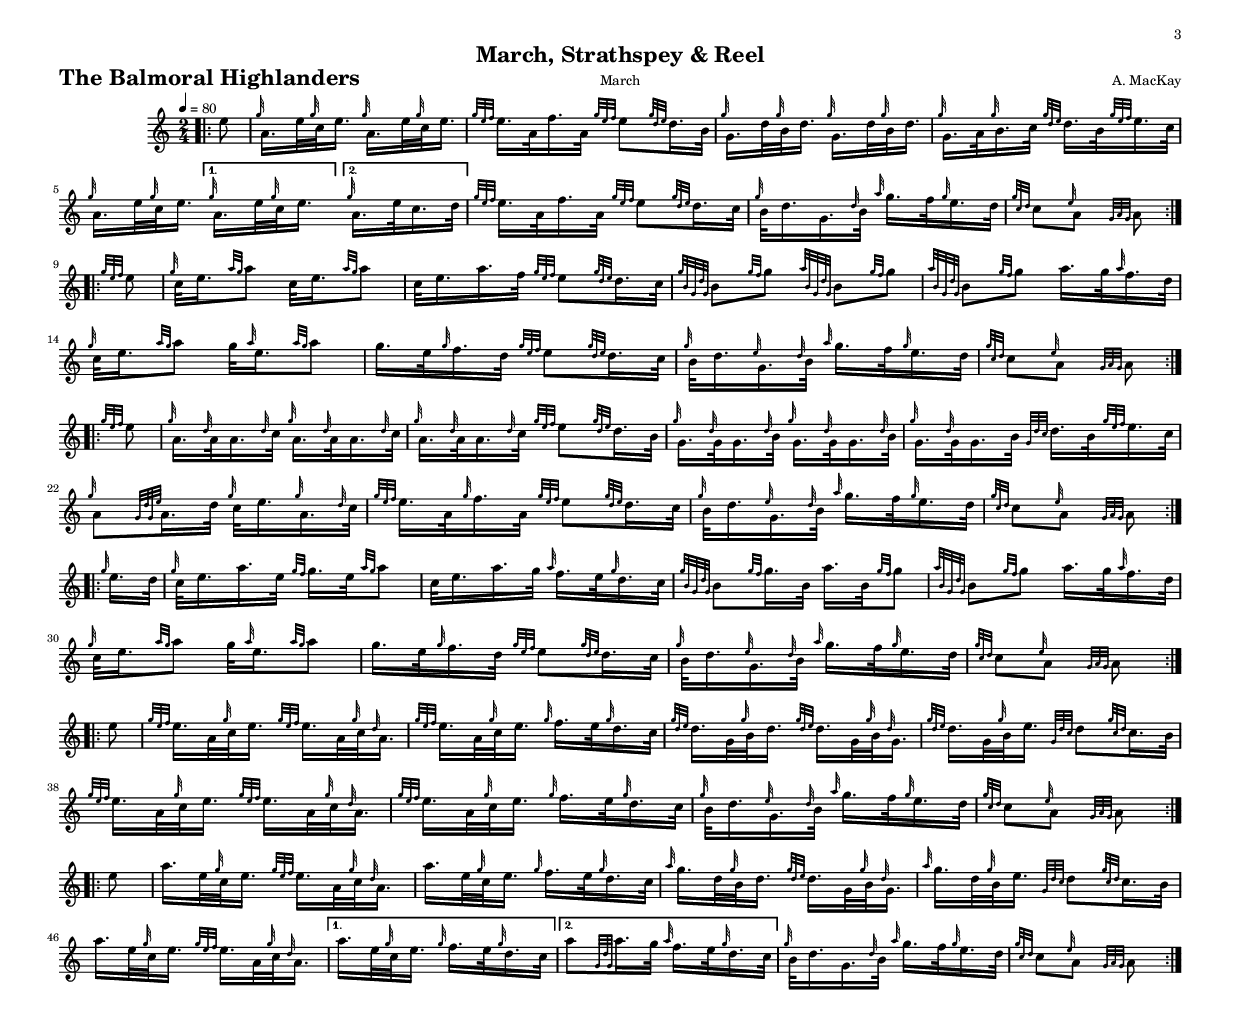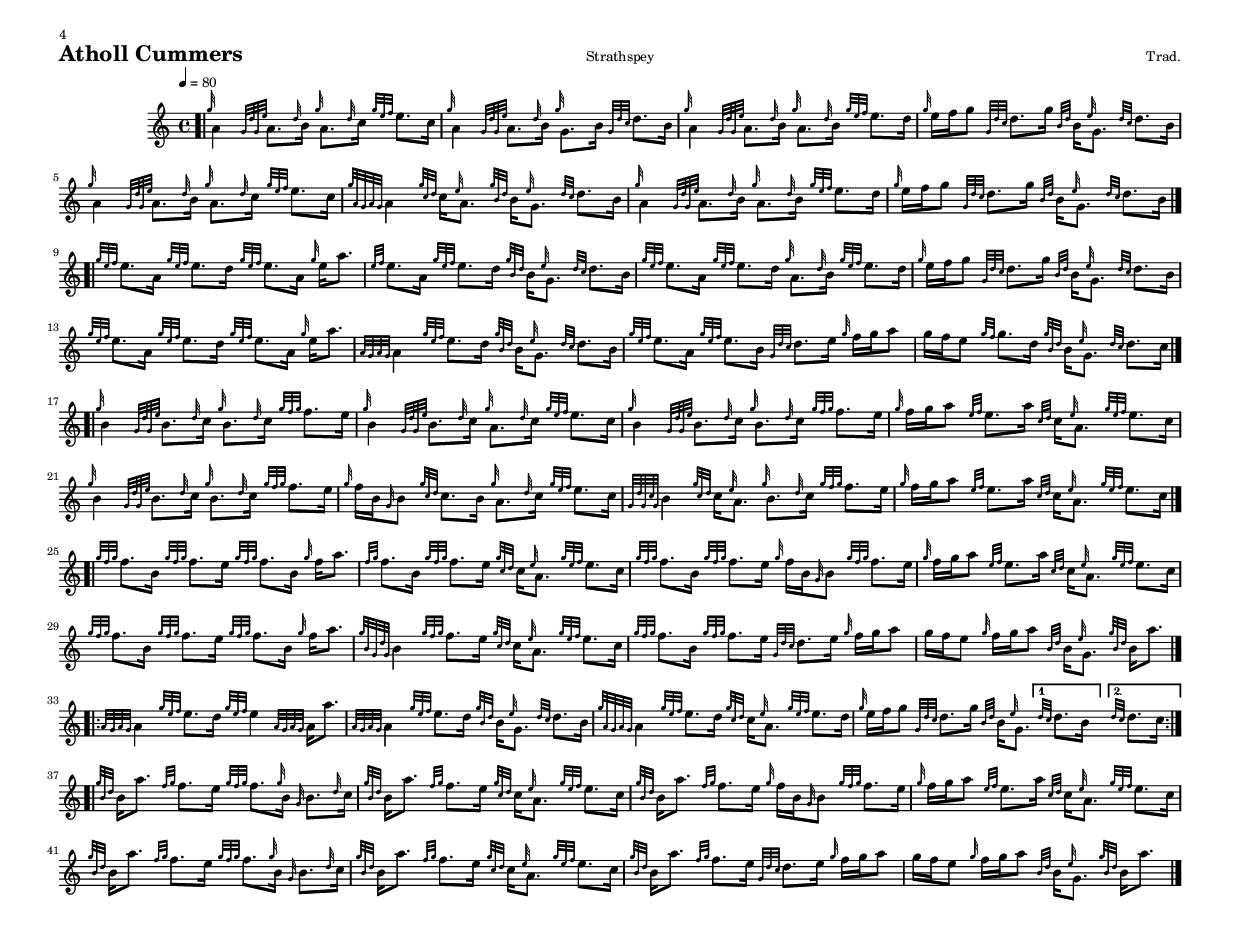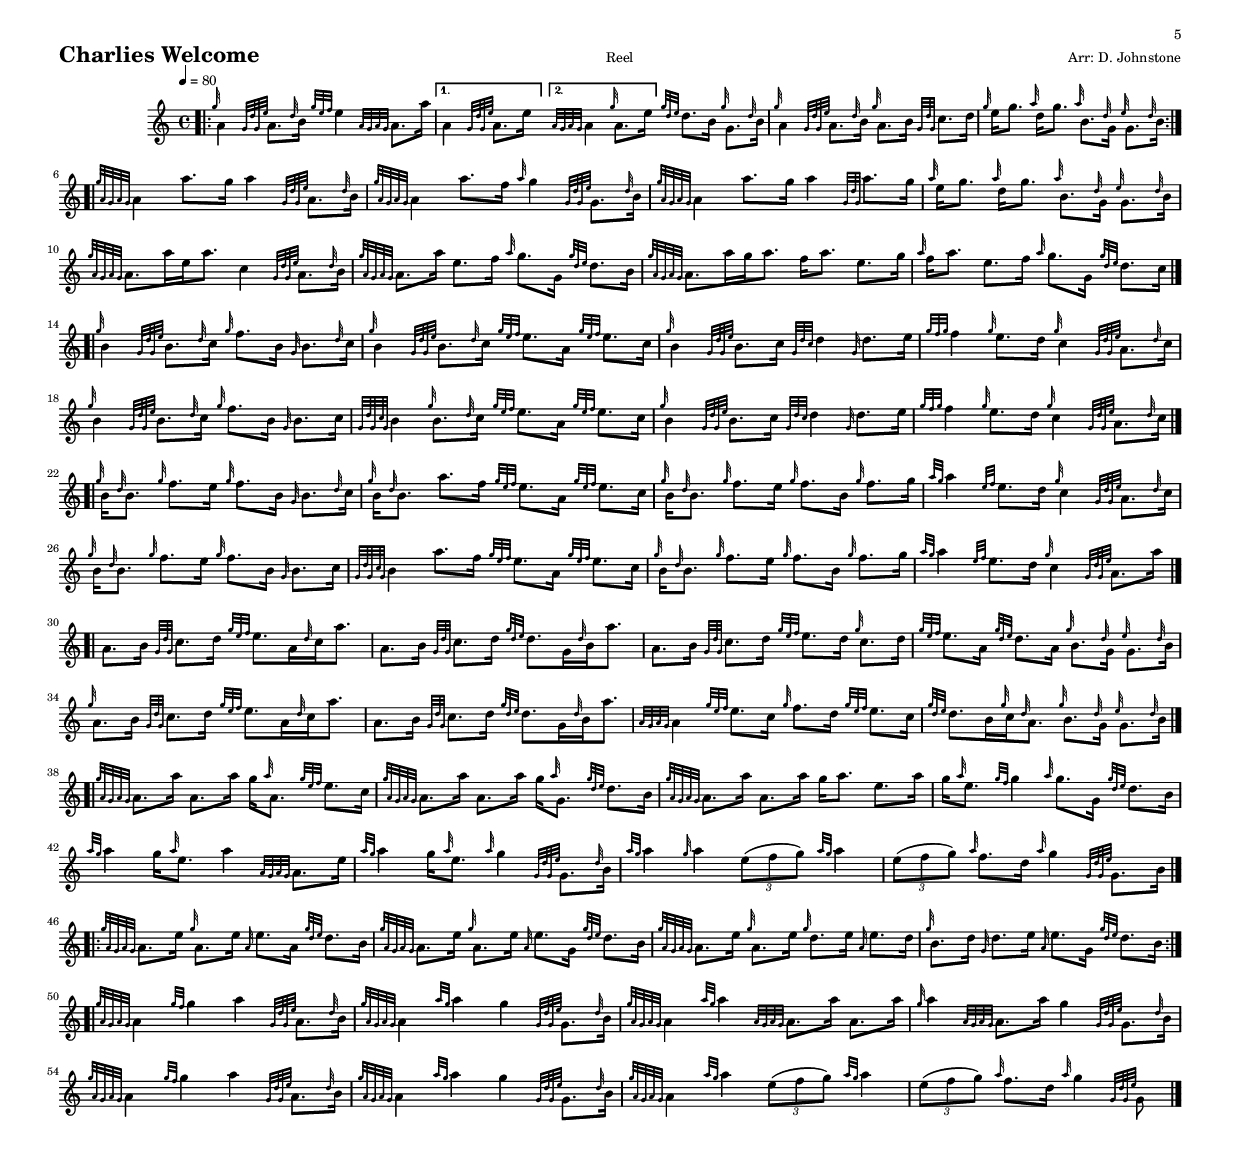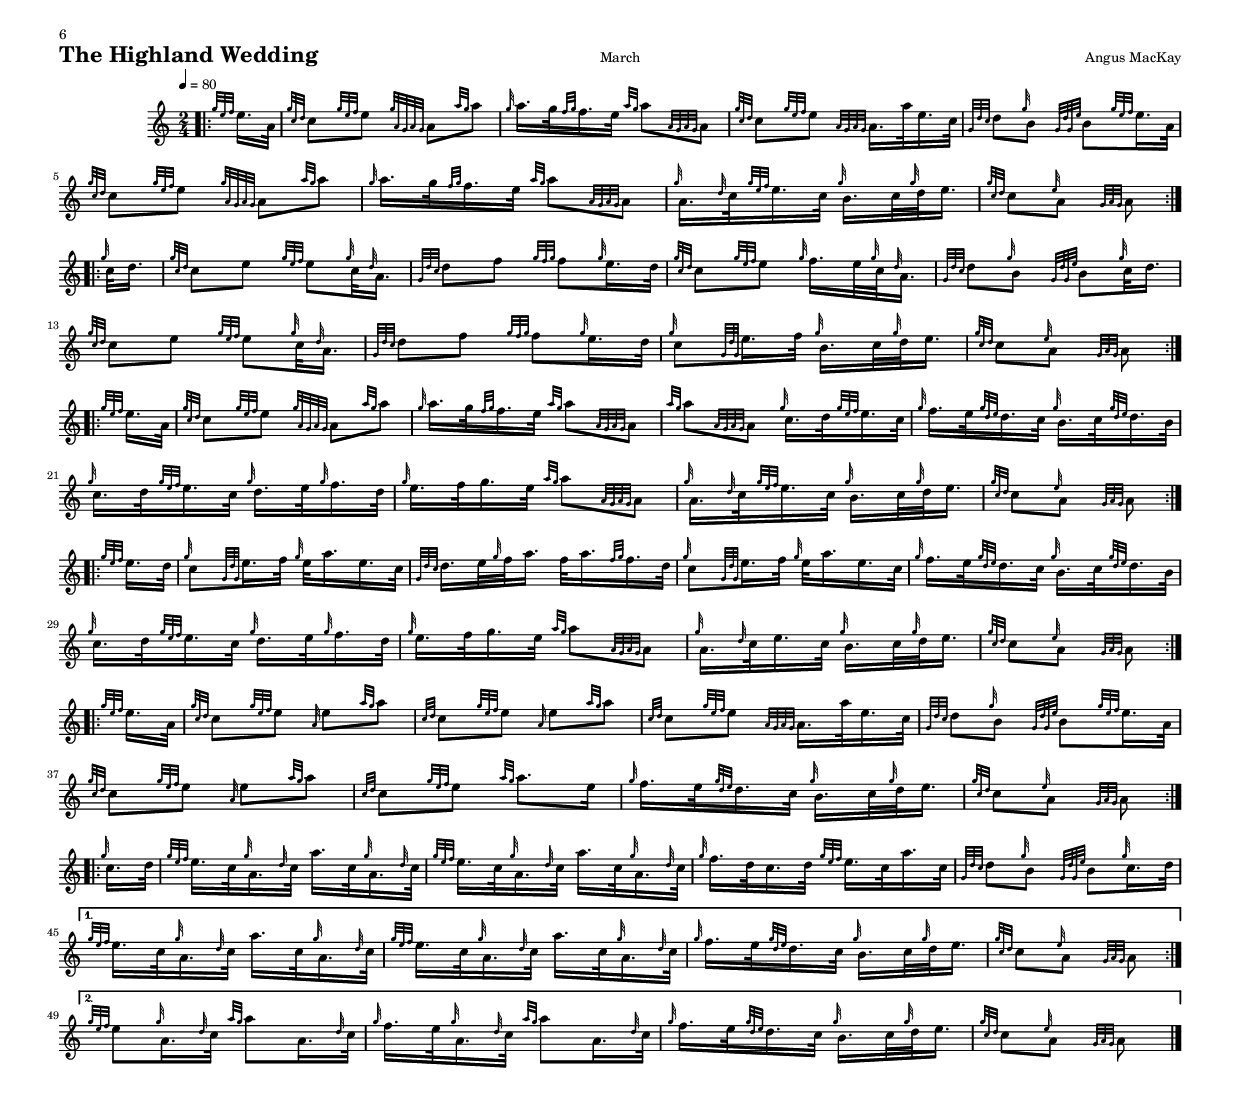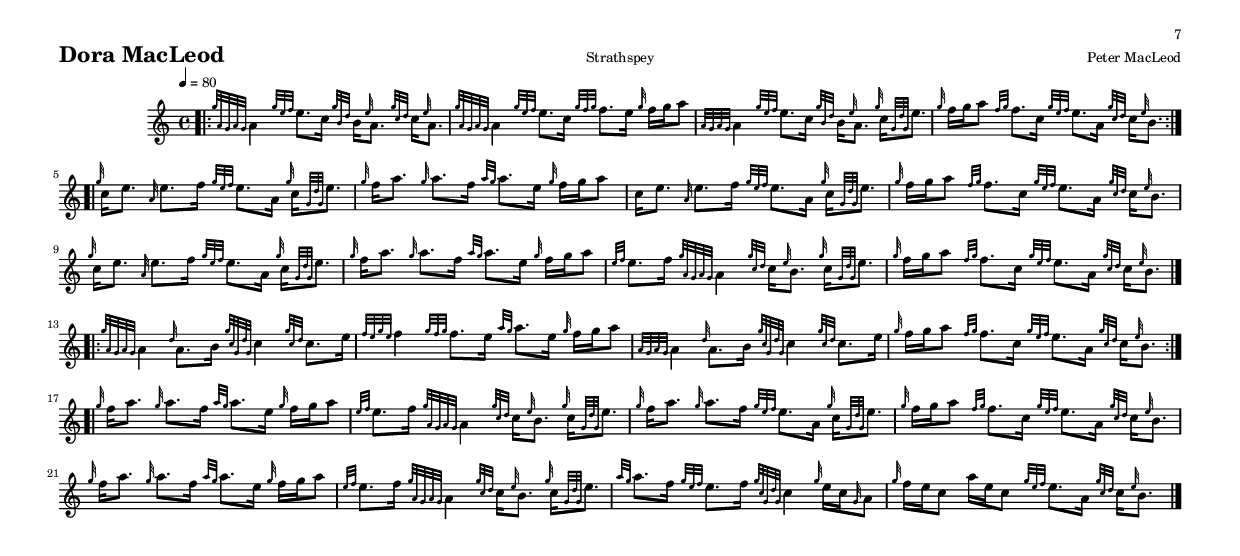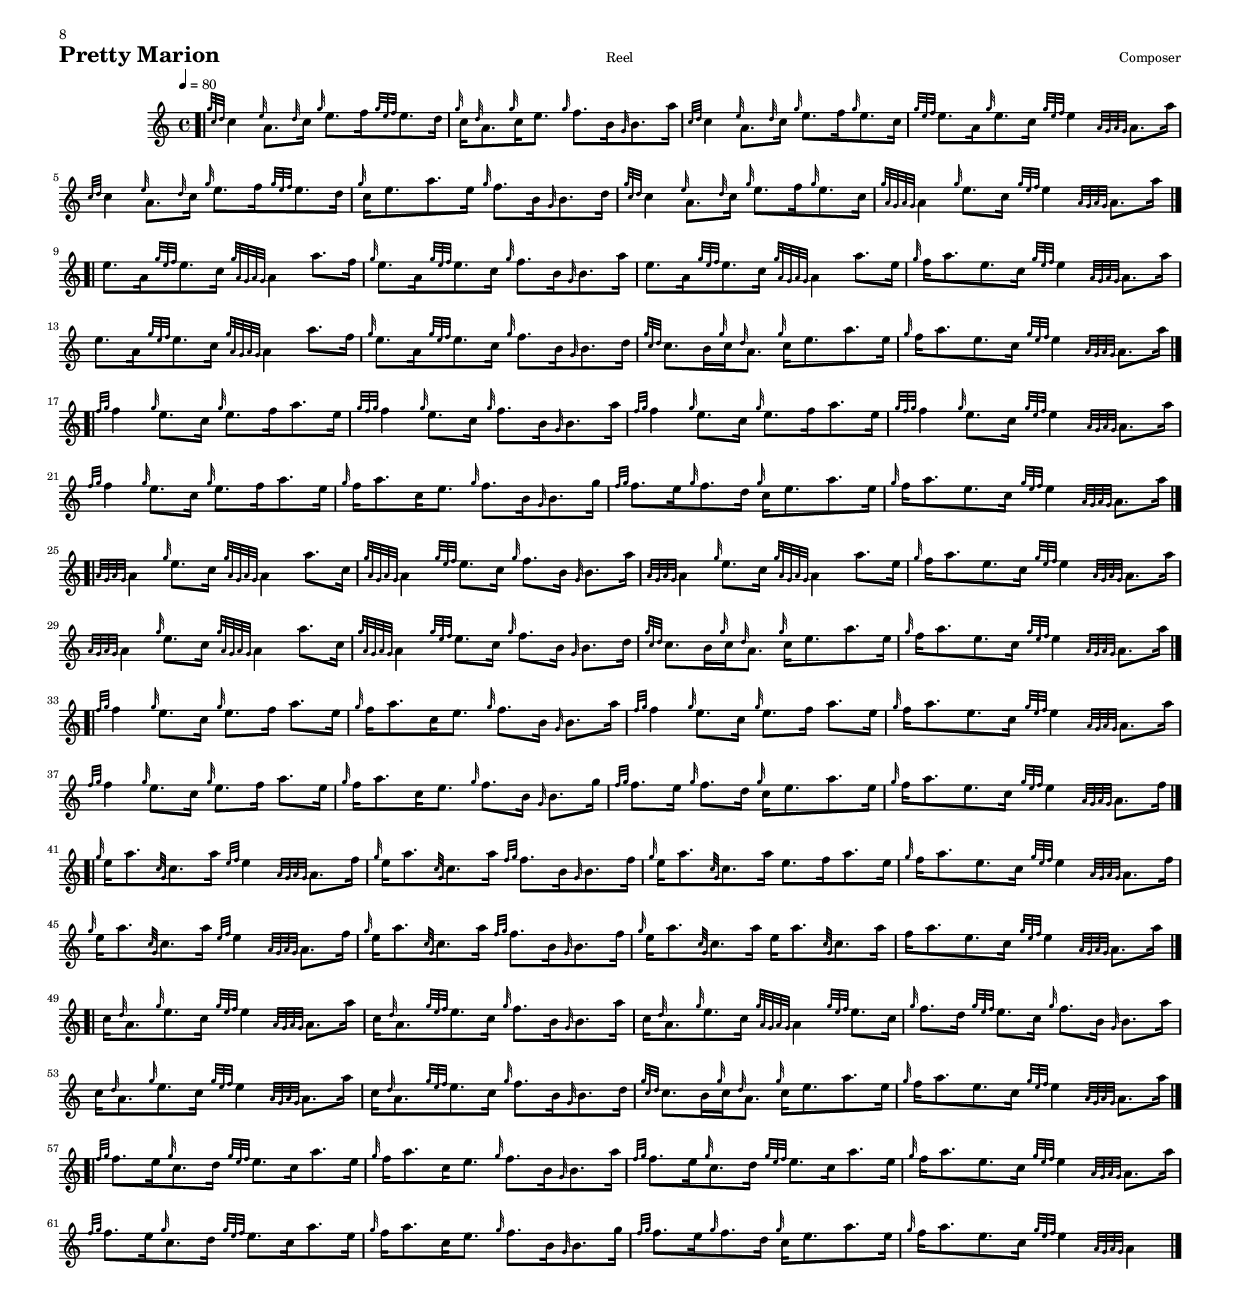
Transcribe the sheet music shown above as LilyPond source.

\version "2.22.1"    

tocSection = #(define-music-function (parser location text) (markup?) 
        	(add-toc-item! 'tocSectionMarkup text)) 

\include "bagpipe.ly" %(default Lilypond formats)
\include "../Includes/BP_format_portrait.ily"

\book {

\header {
    title = "Heather Pipes & Drums"
    subtitle = "Grade 2 Band Collection - 2015"
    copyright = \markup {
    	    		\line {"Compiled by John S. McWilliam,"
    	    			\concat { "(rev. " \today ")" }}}
%    parttagline = "Copied by John S. McWilliam"
  }


\paper {
%    ragged-last-bottom = ##t
    %% Page footer: add a different part-tagline at part last page
    oddFooterMarkup = \markup {
      \column {
        \fill-line {
          %% Copyright header field only on book first page.
          \on-the-fly #first-page \fromproperty #'header:copyright
        }
        \fill-line {
          %% Part tagline header field only on each part last page.
          \on-the-fly #part-last-page \fromproperty #'header:parttagline
        }
        \fill-line {
          %% Tagline header field only on book last page.
          \on-the-fly #last-page \fromproperty #'header:tagline
        }
      }
    }
%    line-width = 11.0\cm
    tocTitleMarkup = \markup {\huge \column { 
    	    \fill-line { \null "Table of Contents" \null } 
    	    \hspace #1 
    	    } 
    }     
    tocItemMarkup = \tocItemWithDotsMarkup
    tocSectionMarkup = \markup {\large \column { 
    	    \hspace #1 
    	    \fill-line { \null \italic \fromproperty #'toc:text \null } 
    	    \hspace #1 
    	    } 
    }
}%end paper
	
	\pageBreak %after title page		
	\markuplist \table-of-contents
	\pageBreak

		
		\bookpart {
		\header {
			title = "March, Strathspey & Reel"
			subtitle = ##f
			picture = ##f}
		\tocSection \markup { March, Strathspey & Reel } 
		\tocItem \markup {1. Balmoral Highlanders }
		\version "2.22.1"

% When ready to include in collection:	
%	1. Comment out top section with \Include file(s)
%					
%	2. \midi section if present.
%	3. Option to comment out "meter" from title e.g. if first tune following
%	   section title.
                                    
%Comment out from here
%{
\include "bagpipe.ly" %(default Lilypond formats)
\include "../Includes/BP_format_portrait.ily" 	

%to here..........................................................
%}

#(allow-volta-hook "|") % enables volta hook outside repeat context

\score {

    \new Staff  {
    \time 2/4	    
    \tempo 4 = 80   
    \hideKeySignature

    \bar ".|:"
    		
    % Part 1
    \set Score.repeatCommands = #'(start-repeat)
    \partial 8 e8
    \grg a16. [ e32 \grg c32 e16. ] \grg a16. [ e32 \grg c32 e16. ]  
    \dble e16. [ a32 f16. a32 ] \dble e8 [ \dbld d16. b32 ]  
    \grg G16. [ d32 \grg b32 d16. ] \grg G16. [ d32 \grg b32 d16. ]  
    \grg G16. [ a32 \grg b16. c32 ] \dbld d16. [ b32 \dble e16. c32 ]   
    \break

    \set Score.measureLength = #(ly:make-moment 3/4)
    \grg a16. [ e32 \grg c32 e16. ] 
    \set Score.repeatCommands = #'((volta "1."))
    \grg a16. [ e32 \grg c32 e16. ]
    \once \hide Score.BarLine
    \once \hide Score.SpanBar
    \set Score.repeatCommands = #'((volta #f)(volta "2.") end-repeat)
    \grg a16. [ e32 c16. d32 ] 
    \set Score.repeatCommands = #'((volta #f))    
    \set Score.measureLength = #(ly:make-moment 2/4)
    \dble e16. [ a32 f16. a32 ] \dble e8 [ \dbld d16. c32 ]  
    \grg b32 [ d16. G16. \grd b32 ] \grA g16. [ f32 \grg e16. d32 ]  
    \set Score.measureLength = #(ly:make-moment 3/8)
    \dblc c8 [ \gre a8 ] \wbirl a8 
    \set Score.repeatCommands = #'(end-repeat)
    \break
    
    % Part 2
    \repeat volta 2 {
    	\set Score.measureLength = #(ly:make-moment 1/8)
    	\dble e8  
    	\set Score.measureLength = #(ly:make-moment 2/4)
    	\grg c32 [ e16. \dblA A8 ] c32 [ e16. \dblA A8 ]  
    	c32 [ e16. A16. f32 ] \dble e8 [ \dbld d16. c32 ]  
    	\catchb b8 [ \dblg g8 ] \tcatchb b8 [ \dblg g8 ]  
    	\tcatchb b8 [ \dblg g8 ] A16. [ g32 \grA f16. d32 ]   
    	\break

    	\grg c32 [ e16. \dblA A8 ] g32 [ \grA e16. \dblA A8 ]  
    	g16. [ e32 \grg f16. d32 ] \dble e8 [ \dbld d16. c32 ]  
    	\grg b32 [ d16. \gre G16. \grd b32 ] \grA g16. [ f32 \grg e16. d32 ]  
    	\dblc c8 [ \gre a8 ] \wbirl a8 
    	\break	
    } %end repeat
    
    % Part 3 
    \repeat volta 2 {
    	\dble e8  
    	\grg a16. [ \grd a32 a16. \grd c32 ] \grg a16. [ \grd a32 a16. \grd c32 ]  
    	\grg a16. [ \grd a32 a16. \grd c32 ] \dble e8 [ \dbld d16. b32 ]  
    	\grg G16. [ \grd G32 G16. \grd b32 ] \grg G16. [ \grd G32 G16. \grd b32 ]  
    	\grg G16. [ \grd G32 G16. b32 ] \thrwd d16. [ b32 \dble e16. c32 ]   
    	\break

    	\grg a8 [ \taor a16. d32 ] \grg c32 [ e16. \grg a16. \grd c32 ]  
    	\dble e16. [ a32 \grg f16. a32 ] \dble e8 [ \dbld d16. c32 ]  
    	\grg b32 [ d16. \gre G16. \grd b32 ] \grA g16. [ f32 \grg e16. d32 ]  
    	\dblc c8 [ \gre a8 ] \wbirl a8 
 \break
	
    } %end repeat
    
    % Part 4
    \repeat volta 2 {
    	\grg e16. [ d32 ]  
    	\grg c32 [ e16. A16. e32 ] \dblg g16. [ e32 \dblA A8 ]  
    	c32 [ e16. A16. g32 ] \grA f16. [ e32 \grg d16. c32 ]  
    	\catchb b8 [ \dblg g16. b32 ] A16. [ b32 \dblg g8 ]  
    	\tcatchb b8 [ \dblg g8 ] A16. [ g32 \grA f16. d32 ]   
    	\break

    	\grg c32 [ e16. \dblA A8 ] g32 [ \grA e16. \dblA A8 ]  
    	g16. [ e32 \grg f16. d32 ] \dble e8 [ \dbld d16. c32 ]  
    	\grg b32 [ d16. \gre G16. \grd b32 ] \grA g16. [ f32 \grg e16. d32 ]  
    	\dblc c8 [ \gre a8 ] \wbirl a8 %\bar ":|:" 
    	\break
	
    } %end repeat
%\pageBreak
    % Part 5
    \repeat volta 2 {
 e8  
 \dble e16. [ a32 \grg c32 e16. ] \dble e16. [ a32 \grg c32 \grd a16. ]  
 \dble e16. [ a32 \grg c32 e16. ] \grg f16. [ e32 \grg d16. c32 ]  
 \dbld d16. [ G32 \grg b32 d16. ] \dbld d16. [ G32 \grg b32 \grd G16. ]  
 \dbld d16. [ G32 \grg b32 e16. ] \thrwd d8 [ \dblc c16. b32 ]   
 \break

 \dble e16. [ a32 \grg c32 e16. ] \dble e16. [ a32 \grg c32 \grd a16. ]  
 \dble e16. [ a32 \grg c32 e16. ] \grg f16. [ e32 \grg d16. c32 ]  
 \grg b32 [ d16. \gre G16. \grd b32 ] \grA g16. [ f32 \grg e16. d32 ]  
 \dblc c8 [ \gre a8 ] \wbirl a8 %\bar ":|:" 
 \break
	
    } %end repeat
    
    % Part 6
    \repeat volta 2 {
 e8  
 A16. [ e32 \grg c32 e16. ] \dble e16. [ a32 \grg c32 \grd a16. ]  
 A16. [ e32 \grg c32 e16. ] \grg f16. [ e32 \grg d16. c32 ]  
 \grA g16. [ d32 \grg b32 d16. ] \dbld d16. [ G32 \grg b32 \grd G16. ]  
 \grA g16. [ d32 \grg b32 e16. ] \thrwd d8 [ \dblc c16. b32 ]   
 \break

 A16. [ e32 \grg c32 e16. ] \dble e16. [ a32 \grg c32 \grd a16. ]  
 \once \override Score.VoltaBracket.shorten-pair = #'(0 . 0.3)
 \set Score.repeatCommands = #'((volta "1."))  
 A16. [ e32 \grg c32 e16. ] \grg f16. [ e32 \grg d16. c32 ] 
 \once \override Score.VoltaBracket.shorten-pair = #'(0.5 . 0)
 \set Score.repeatCommands = #'((volta #f) (volta "2."))  
 A8 [ \grip A16. g32 ] \grA f16. [ e32 \grg d16. c32 ] 
 \set Score.repeatCommands = #'((volta #f))    
 \grg b32 [ d16. G16. \grd b32 ] \grA g16. [ f32 \grg e16. d32 ]  
 \dblc c8 [ \gre a8 ] \wbirl a8 
 \break	
    } %end repeat
    
    } %end staff

  \header {
    meter = "March"
    piece = "The Balmoral Highlanders"
    composer = "A. MacKay"
    parttagline = "Copied by John S. McWilliam"
  }

% \midi {} %Generation of midi files option.

}%end score

		\pageBreak
		\tocItem \markup {2. Atholl Cummers }
		\version "2.22.1"

% When ready to include in collection:	
%	1. Comment out top section with \Include file(s)
%					
%	2. \midi section if present.
%	3. Option to comment out "meter" from title e.g. if first tune following
%	   section title.
                                    
%Comment out from here
%{
\include "bagpipe.ly" %(Original)
\version "2.18.0"

%Header formatting for bagpipe tunes. Customize to get name in the tag line.
%Bring in the time/date package. Set format to month day, year. Set format for
%headers: piece, meter and composer.

#(ly:set-option 'relative-includes #t)
#(set-global-staff-size 14) % set staff-size when ready to print

today = #(strftime "%d-%m-%Y" (localtime (current-time)))

VoltaTxtTwoFour = \markup { 2. \text\fontsize #2 {--Parts: 2 & 4}}

\defineBarLine "|.-.|" #'("|." ".|" "")
\defineBarLine ":|.-.|" #'(":|." ".|" "") 
\defineBarLine "|.-.|:" #'("|." ".|:" "") 

\paper {
    #(set-paper-size "a4" 'landscape)
    indent = 0.0\cm
    ragged-bottom = ##t
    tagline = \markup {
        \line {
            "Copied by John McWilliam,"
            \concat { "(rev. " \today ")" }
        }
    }
	scoreTitleMarkup = \markup {
	\column {
		\fill-line {
		        \fontsize #4 \bold \fromproperty #'header:piece
                        \fromproperty #'header:meter
			\fromproperty #'header:composer
		}}}

}

\layout {
    \context {
        \Score
        \remove "Bar_number_engraver"
        \override VoltaBracket #'Y-offset = #7.5
        \override VoltaBracket #'height = #2.2
    }
}
 	

%to here..........................................................
%}

\score {

    \new Staff  {
    \time 4/4	    
    \tempo 4 = 80   
    \hideKeySignature
    \bar ".|"
    		
    % Part 1
 \grg a4 \taor a8. [ \grd b16 ] \grg a8. [ \grd c16 ] \dble e8. [ c16 ] 
 \grg a4 \taor a8. [ \grd b16 ] \grg G8. [ b16 ] \thrwd d8. [ b16 ] 
 \grg a4 \taor a8. [ \grd b16 ] \grg a8. [ \grd b16 ] \dble e8. [ d16 ] 
 \grg e16 [ f16 g8 ] \thrwd d8. [ g16 ] \hdblb b16 [ \gre G8. ] \Gthrwd d8. [ b16 ]  
 \break

 \grg a4 \taor a8. [ \grd b16 ] \grg a8. [ \grd c16 ] \dble e8. [ c16 ] 
 \gbirl a4 \dblc c16 [ \gre a8. ] \dblb b16 [ \gre G8. ] \Gthrwd d8. [ b16 ] 
 \grg a4 \taor a8. [ \grd b16 ] \grg a8. [ \grd b16 ] \dble e8. [ d16 ] 
 \grg e16 [ f16 g8 ] \thrwd d8. [ g16 ] \hdblb b16 [ \gre G8. ] \Gthrwd d8. [ b16 ] 
 \bar "|.-.|" \break 

    % Part 2
 \dble e8. [ a16 ] \dble e8. [ d16 ] \dble e8. [ a16 ] \grg e16 [ A8. ] 
 \hdble e8. [ a16 ] \dble e8. [ d16 ] \dblb b16 [ \gre G8. ] \Gthrwd d8. [ b16 ] 
 \dble e8. [ a16 ] \dble e8. [ d16 ] \grg a8. [ \grd b16 ] \dble e8. [ d16 ] 
 \grg e16 [ f16 g8 ] \thrwd d8. [ g16 ] \hdblb b16 [ \gre G8. ] \Gthrwd d8. [ b16 ]  
 \break

 \dble e8. [ a16 ] \dble e8. [ d16 ] \dble e8. [ a16 ] \grg e16 [ A8. ] 
 \birl a4 \dble e8. [ d16 ] \dblb b16 [ \gre G8. ] \Gthrwd d8. [ b16 ] 
 \dble e8. [ a16 ] \dble e8. [ b16 ] \thrwd d8. [ e16 ] \grg f16 [ g16 A8 ] 
 g16 [ f16 e8 ] \dblg g8. [ d16 ] \dblb b16 [ \gre G8. ] \Gthrwd d8. [ c16 ] 
 \bar "|.-.|" \break 
 
    % Part 3
 \grg b4 \taor b8. [ \grd c16 ] \grg b8. [ \grd c16 ] \dblf f8. [ e16 ] 
 \grg b4 \taor b8. [ \grd c16 ] \grg a8. [ \grd c16 ] \dble e8. [ c16 ] 
 \grg b4 \taor b8. [ \grd c16 ] \grg b8. [ \grd c16 ] \dblf f8. [ e16 ] 
 \grg f16 [ g16 A8 ] \hdble e8. [ A16 ] \hdblc c16 [ \gre a8. ] \dble e8. [ c16 ]  
 \break

 \grg b4 \taor b8. [ \grd c16 ] \grg b8. [ \grd c16 ] \dblf f8. [ e16 ] 
 \grg f16 [ b16 \grG b8 ] \dblc c8. [ b16 ] \grg a8. [ \grd c16 ] \dble e8. [ c16 ] 
 \darodo b4 \dblc c16 [ \gre a8. ] \grg b8. [ \grd c16 ] \dblf f8. [ e16 ] 
 \grg f16 [ g16 A8 ] \hdble e8. [ A16 ] \hdblc c16 [ \gre a8. ] \dble e8. [ c16 ] 
 \bar "|.-.|" \break 
 
    % Part 4
 \dblf f8. [ b16 ] \dblf f8. [ e16 ] \dblf f8. [ b16 ] \grg f16 [ A8. ] 
 \hdblf f8. [ b16 ] \dblf f8. [ e16 ] \dblc c16 [ \gre a8. ] \dble e8. [ c16 ] 
 \dblf f8. [ b16 ] \dblf f8. [ e16 ] \grg f16 [ b16 \grG b8 ] \dblf f8. [ e16 ] 
 \grg f16 [ g16 A8 ] \hdble e8. [ A16 ] \hdblc c16 [ \gre a8. ] \dble e8. [ c16 ]  
 \break

 \dblf f8. [ b16 ] \dblf f8. [ e16 ] \dblf f8. [ b16 ] \grg f16 [ A8. ] 
 \catchb b4 \dblf f8. [ e16 ] \dblc c16 [ \gre a8. ] \dble e8. [ c16 ] 
 \dblf f8. [ b16 ] \dblf f8. [ e16 ] \thrwd d8. [ e16 ] \grg f16 [ g16 A8 ] 
 g16 [ f16 e8 ] \grg f16 [ g16 A8 ] \hdblb b16 [ \gre G8. ] \dblb b16 [ A8. ] 
 \bar "|.-.|:" \break

    % Part 5
 \set Score.repeatCommands = #'(start-repeat)
 \birl a4 \dble e8. [ d16 ] \dble e4 \birl a16 [ A8. ] 
 \birl a4 \dble e8. [ d16 ] \dblb b16 [ \gre G8. ] \Gthrwd d8. [ b16 ] 
 \gbirl a4 \dble e8. [ d16 ] \dblc c16 [ \gre a8. ] \dble e8. [ d16 ]
 \set Score.measureLength = #(ly:make-moment 5/4)
 \grg e16 [ f16 g8 ] \thrwd d8. [ g16 ] \hdblb b16 [ \gre G8. ] 
 \set Score.repeatCommands = #'((volta "1")) 
  \Gthrwd d8. [ b16 ] 
 \once \hide Score.BarLine
 \once \hide Score.SpanBar
 \set Score.repeatCommands = #'((volta #f)(volta "2.") end-repeat)
  \Gthrwd d8. [ c16 ] 
 \set Score.repeatCommands = #'((volta #f)) 
 \bar ":|.-.|"
 \break
  \set Score.measureLength = #(ly:make-moment 4/4) 
 
    % Part 6
 \dblb b16 [ A8. ] \hdblf f8. [ e16 ] \dblf f8. [ \grg b16 ] \grG b8. [ \grd c16 ] 
 \dblb b16 [ A8. ] \hdblf f8. [ e16 ] \dblc c16 [ \gre a8. ] \dble e8. [ c16 ] 
 \dblb b16 [ A8. ] \hdblf f8. [ e16 ] \grg f16 [ b16 \grG b8 ] \dblf f8. [ e16 ] 
 \grg f16 [ g16 A8 ] \hdble e8. [ A16 ] \hdblc c16 [ \gre a8. ] \dble e8. [ c16 ]  
 \break

 \dblb b16 [ A8. ] \hdblf f8. [ e16 ] \dblf f8. [ \grg b16 ] \grG b8. [ \grd c16 ] 
 \dblb b16 [ A8. ] \hdblf f8. [ e16 ] \dblc c16 [ \gre a8. ] \dble e8. [ c16 ] 
 \dblb b16 [ A8. ] \hdblf f8. [ e16 ] \thrwd d8. [ e16 ] \grg f16 [ g16 A8 ] 
 g16 [ f16 e8 ] \grg f16 [ g16 A8 ] \hdblb b16 [ \gre G8. ] \dblb b16 [ A8. ] 
 \bar "|." \break 

    } %end staff
    
  \header {
    meter = "Strathspey"
    piece = "Atholl Cummers"
    composer = "Trad."
    parttagline = "Copied by John S. McWilliam"
  }

% \midi {} %Generation of midi files option.

}%end score

		\pageBreak
		\tocItem \markup {3. Charlies Welcome }
		\version "2.22.1"

% When ready to include in collection:	
%	1. Comment out top section with \Include file(s)
%					
%	2. \midi section if present.
%	3. Option to comment out "meter" from title e.g. if first tune following
%	   section title.
                                    
%Comment out from here
%{
\include "bagpipe.ly" %(Original)
\version "2.18.0"

%Header formatting for bagpipe tunes. Customize to get name in the tag line.
%Bring in the time/date package. Set format to month day, year. Set format for
%headers: piece, meter and composer.

#(ly:set-option 'relative-includes #t)
#(set-global-staff-size 14) % set staff-size when ready to print

today = #(strftime "%d-%m-%Y" (localtime (current-time)))

VoltaTxtTwoFour = \markup { 2. \text\fontsize #2 {--Parts: 2 & 4}}

\defineBarLine "|.-.|" #'("|." ".|" "")
\defineBarLine ":|.-.|" #'(":|." ".|" "") 
\defineBarLine "|.-.|:" #'("|." ".|:" "") 

\paper {
    #(set-paper-size "a4" 'landscape)
    indent = 0.0\cm
    ragged-bottom = ##t
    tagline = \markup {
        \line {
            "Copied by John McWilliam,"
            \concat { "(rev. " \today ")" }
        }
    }
	scoreTitleMarkup = \markup {
	\column {
		\fill-line {
		        \fontsize #4 \bold \fromproperty #'header:piece
                        \fromproperty #'header:meter
			\fromproperty #'header:composer
		}}}

}

\layout {
    \context {
        \Score
        \remove "Bar_number_engraver"
        \override VoltaBracket #'Y-offset = #7.5
        \override VoltaBracket #'height = #2.2
    }
}
 	

%to here..........................................................
%}

#(allow-volta-hook "|") % enables volta hook outside repeat context

\score {

    \new Staff  {
    \time 4/4	    %adjust time to suit specific tunes
    \tempo 4 = 80   % adjust speed accordingly for playback
    \hideKeySignature
    \bar ".|:"
    		
    % Part 1
    \set Score.repeatCommands = #'(start-repeat)
    	\grg a4 \taor a8. [ \grd b16 ] \dble e4 \birl a8. [ A16 ] 
    	\set Score.repeatCommands = #'((volta "1."))  
    	a4 \taor a8. [ e16 ] 
        \once \hide Score.BarLine
        \once \hide Score.SpanBar
        \set Score.repeatCommands = #'((volta #f)(volta "2.") end-repeat)
    	\birl a4 \grg a8. [ e16 ] 
    	\set Score.repeatCommands = #'((volta #f) ) 
        \once \hide Score.BarLine
        \set Score.measureLength = #(ly:make-moment 2 4)
    	\dbld d8. [ b16 ] \grg G8. [ \grd b16 ] 
        \set Score.measureLength = #(ly:make-moment 4 4)
    	\grg a4 \taor a8. [ \grd b16 ] \grg a8. [ b16 ] \grip c8. [ d16 ] 
    	\grg e16 [ g8. ] \grA d16 [ g8. ] 
    	\grA b8. [ \grd G16 ] \gre G8. [ \grd b16 ] 
    \set Score.repeatCommands = #'(end-repeat)
    \bar ":|.-.|"
    \break	

    % Part 2
 	\gbirl a4 A8. [ g16 ] A4 \taor a8. [ \grd b16 ] 
 	\gbirl a4 A8. [ f16 ] \grA g4 \taor G8. [ \grd b16 ] 
 	\gbirl a4 A8. [ g16 ] A4 \grip A8. [ g16 ] 
 	\grA e16 [ g8. ] \grA d16 [ g8. ] \grA b8. [ \grd G16 ] \gre G8. [ \grd b16 ]  
 	\break

 	\gbirl a8. [ A16 e16 A8. ] c4 \taor a8. [ \grd b16 ] 
 	\gbirl a8. [ A16 ] e8. [ f16 ] \grA g8. [ G16 ] \dbld d8. [ b16 ] 
 	\gbirl a8. [ A16 g16 A8. ] f16 [ A8. ] e8. [ g16 ] 
 	\grA f16 [ A8. ] e8. [ f16 ] \grA g8. [ G16 ] \dbld d8. [ c16 ] 
 	\bar "|.-.|" \break 

    % Part 3
    	\grg b4 \taor b8. [ \grd c16 ] \grg f8. [ b16 ] \grG b8. [ \grd c16 ] 
    	\grg b4 \taor b8. [ \grd c16 ] \dble e8. [ a16 ] \dble e8. [ c16 ] 
    	\grg b4 \taor b8. [ c16 ] \thrwd d4 \grG d8. [ e16 ] 
    	\dblf f4 \grg e8. [ d16 ] \grg c4 \taor a8. [ \grd c16 ]  
    	\break

    	\grg b4 \taor b8. [ \grd c16 ] \grg f8. [ b16 ] \grG b8. [ c16 ] 
    	\darodo b4 \grg b8. [ \grd c16 ] \dble e8. [ a16 ] \dble e8. [ c16 ] 
    	\grg b4 \taor b8. [ c16 ] \thrwd d4 \grG d8. [ e16 ] 
    	\dblf f4 \grg e8. [ d16 ] \grg c4 \taor a8. [ \grd c16 ] 
    	\bar "|.-.|" \break 

    % Part 4
    	\grg b16 [ \grd b8. ] \grg f8. [ e16 ] \grg f8. [ b16 ] \grG b8. [ \grd c16 ] 
    	\grg b16 [ \grd b8. ] A8. [ f16 ] \dble e8. [ a16 ] \dble e8. [ c16 ] 
    	\grg b16 [ \grd b8. ] \grg f8. [ e16 ] \grg f8. [ b16 ] \grg f8. [ g16 ] 
    	\dblA A4 \hdble e8. [ d16 ] \grg c4 \taor a8. [ \grd c16 ]  
    	\break

    	\grg b16 [ \grd b8. ] \grg f8. [ e16 ] \grg f8. [ b16 ] \grG b8. [ c16 ] 
    	\darodo b4 A8. [ f16 ] \dble e8. [ a16 ] \dble e8. [ c16 ] 
    	\grg b16 [ \grd b8. ] \grg f8. [ e16 ] \grg f8. [ b16 ] \grg f8. [ g16 ] 
    	\dblA A4 \hdble e8. [ d16 ] \grg c4 \taor a8. [ A16 ] 	
    	\bar "|.-.|" \break 

    % Part 5
    	a8. [ b16 ] \grip c8. [ d16 ] \dble e8. [ a16 \grd c16 A8. ] 
    	a8. [ b16 ] \grip c8. [ d16 ] \dbld d8. [ G16 \grd b16 A8. ] 
    	a8. [ b16 ] \grip c8. [ d16 ] \dble e8. [ d16 ] \grg c8. [ d16 ] 
    	\dble e8. [ a16 ] \dbld d8. [ a16 ] \grg b8. [ \grd G16 ] \gre G8. [ \grd b16 ] 
    	\break

    	\grg a8. [ b16 ] \grip c8. [ d16 ] \dble e8. [ a16 \grd c16 A8. ] 
    	a8. [ b16 ] \grip c8. [ d16 ] \dbld d8. [ G16 \grd b16 A8. ] 
    	\birl a4 \dble e8. [ c16 ] \grg f8. [ d16 ] \dble e8. [ c16 ] 
    	\dbld d8. [ b16 \grg c16 \grd a8. ] \grg b8. [ \grd G16 ] \gre G8. [ \grd b16 ] 
    	\bar "|.-.|" \break 

    % Part 6
    	\gbirl a8. [ A16 ] a8. [ A16 ] g16 [ \grA a8. ] \dble e8. [ c16 ] 
    	\gbirl a8. [ A16 ] a8. [ A16 ] g16 [ \grA G8. ] \dbld d8. [ b16 ] 
    	\gbirl a8. [ A16 ] a8. [ A16 ] g16 [ A8. ] e8. [ A16 ] 
    	g16 [ \grA e8. ] \dblg g4 \grA g8. [ G16 ] \dbld d8. [ b16 ]  
    	\break

    	\dblA A4 g16 [ \grA e8. ] A4 \birl a8. [ e16 ] 
    	\dblA A4 g16 [ \grA e8. ] \grA g4 \taor G8. [ \grd b16 ] 
    	\dblA A4 \grg A4 \times 2/3 {e8 ( f8 g8 )} \dblA A4 
    	\times 2/3 {e8 ( f8 g8 )} \grA f8. [ d16 ] \grA g4 \taor G8. [ b16 ] 
    	\bar "|.-.|:" \break

    % Part 7
    \set Score.repeatCommands = #'(start-repeat)
    	\gbirl a8. [ e16 ] \grg a8. [ e16 ] \gra e8. [ a16 ] \dbld d8. [ b16 ] 
    	\gbirl a8. [ e16 ] \grg a8. [ e16 ] \gra e8. [ G16 ] \dbld d8. [ b16 ] 
    	\gbirl a8. [ e16 ] \grg a8. [ e16 ] \grg d8. [ e16 ] \gra e8. [ d16 ] 
    	\grg b8. [ d16 ] \grG d8. [ e16 ] \gra e8. [ G16 ] \dbld d8. [ b16 ] 
    \set Score.repeatCommands = #'(end-repeat)
    	\bar ":|.-.|"
    	\break	

    % Part 8
    	\gbirl a4 \dblg g4 A4 \taor a8. [ \grd b16 ] 
    	\gbirl a4 \dblA A4 g4 \taor G8. [ \grd b16 ] 
    	\gbirl a4 \dblA A4 \birl a8. [ A16 ] a8. [ A16 ] 
    	\grg A4 \birl a8. [ A16 ] g4 \taor G8. [ \grd b16 ]  
    	\break

    	\gbirl a4 \dblg g4 A4 \taor a8. [ \grd b16 ] 
    	\gbirl a4 \dblA A4 g4 \taor G8. [ \grd b16 ] 
    	\gbirl a4 \dblA A4 \times 2/3 {e8 ( f8 g8 )} \dblA A4 
    	\times 2/3 {e8 ( f8 g8 )} \grA f8. [ d16 ] \grA g4 \taor G8 
    	\bar "|." \break 
    
    } %end staff
    
  \header {
    meter = "Reel"
    piece = "Charlies Welcome"
    composer = "Arr: D. Johnstone"
    parttagline = "Copied by John S. McWilliam"
  }

% \midi {} %Generation of midi files option.

}%end score

		\pageBreak
		\tocItem \markup {1. Highland Wedding }
		\version "2.22.1"

% When ready to include in collection:	
%	1. Comment out top section with \Include file(s)
%					
%	2. \midi section if present.
%	3. Option to comment out "meter" from title e.g. if first tune following
%	   section title.
                                    
%Comment out from here
%{
\include "bagpipe.ly" %(Original)
\version "2.18.0"

%Header formatting for bagpipe tunes. Customize to get name in the tag line.
%Bring in the time/date package. Set format to month day, year. Set format for
%headers: piece, meter and composer.

#(ly:set-option 'relative-includes #t)
#(set-global-staff-size 14) % set staff-size when ready to print

today = #(strftime "%d-%m-%Y" (localtime (current-time)))

VoltaTxtTwoFour = \markup { 2. \text\fontsize #2 {--Parts: 2 & 4}}

\defineBarLine "|.-.|" #'("|." ".|" "")
\defineBarLine ":|.-.|" #'(":|." ".|" "") 
\defineBarLine "|.-.|:" #'("|." ".|:" "") 

\paper {
    #(set-paper-size "a4" 'landscape)
    indent = 0.0\cm
    ragged-bottom = ##t
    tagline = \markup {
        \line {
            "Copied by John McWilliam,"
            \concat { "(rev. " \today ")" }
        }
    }
	scoreTitleMarkup = \markup {
	\column {
		\fill-line {
		        \fontsize #4 \bold \fromproperty #'header:piece
                        \fromproperty #'header:meter
			\fromproperty #'header:composer
		}}}

}

\layout {
    \context {
        \Score
        \remove "Bar_number_engraver"
        \override VoltaBracket #'Y-offset = #7.5
        \override VoltaBracket #'height = #2.2
    }
}
 	

%to here..........................................................
%}

\score {

    \new Staff  {
    \time 2/4	    
    \tempo 4 = 80   
    \hideKeySignature

    \bar ".|:"
    		
    % Part 1
    \repeat volta 2 {
    	\partial 8 {\dble e16. a32} 
    	\dblc c8 [ \dble e8 ] \gbirl a8 [ \dblA A8 ] 
    	\grg A16. [ g32 \hdblf f16. e32 ] \dblA A8 [ \birl a8 ] 
    	\dblc c8 [ \dble e8 ] \birl a16. [ A32 e16. c32 ] 
    	\thrwd d8 [ \grg b8 ] \taor b8 [ \dble e16. a32 ]  
    	\break

    	\dblc c8 [ \dble e8 ] \gbirl a8 [ \dblA A8 ] 
    	\grg A16. [ g32 \hdblf f16. e32 ] \dblA A8 [ \birl a8 ] 
    	\grg a16. [ \grd c32 \dble e16. c32 ] \grg b16. [ c32 \grg d32 e16. ] 
    	\dblc c8 [ \gre a8 ] \wbirl a8 %\bar ":|:" 
    	\break   	   
    } %end repeat

    % Part 2
    \repeat volta 2 {
    	\grg c32 [ d16. ] 
    	\dblc c8 [ e8 ] \dble e8 [ \grg c32 \grd a16. ] 
    	\thrwd d8 [ f8 ] \dblf f8 [ \grg e16. d32 ] 
    	\dblc c8 [ \dble e8 ] \grg f16. [ e32 \grg c32 \grd a16. ] 
    	\thrwd d8 [ \grg b8 ] \taor b8 [ \grg c32 d16. ]  
    	\break

    	\dblc c8 [ e8 ] \dble e8 [ \grg c32 \grd a16. ] 
    	\thrwd d8 [ f8 ] \dblf f8 [ \grg e16. d32 ] 
    	\grg c8 [ \grip e16. f32 ] \grg b16. [ c32 \grg d32 e16. ] 
    	\dblc c8 [ \gre a8 ] \wbirl a8 %\bar ":|:" 
    	\break	
    } %end repeat

    % Part 3
    \repeat volta 2 {
    	\dble e16. [ a32 ] 
    	\dblc c8 [ \dble e8 ] \gbirl a8 [ \dblA A8 ] 
    	\grg A16. [ g32 \hdblf f16. e32 ] \dblA A8 [ \birl a8 ] 
    	\dblA A8 [ \birl a8 ] \grg c16. [ d32 \dble e16. c32 ] 
    	\grg f16. [ e32 \dbld d16. c32 ] \grg b16. [ c32 \dbld d16. b32 ]  
    	\break

    	\grg c16. [ d32 \dble e16. c32 ] \grg d16. [ e32 \grg f16. d32 ] 
    	\grg e16. [ f32 g16. e32 ] \dblA A8 [ \birl a8 ] 
    	\grg a16. [ \grd c32 \dble e16. c32 ] \grg b16. [ c32 \grg d32 e16. ] 
    	\dblc c8 [ \gre a8 ] \wbirl a8 %\bar ":|:" 
    	\break	
    } %end repeat
    
    % Part 4
    \repeat volta 2 {
    	\dble e16. [ d32 ] 
    	\grg c8 [ \grip e16. f32 ] \grg e32 [ A16. e16. c32 ] 
    	\thrwd d16. [ e32 \grg f32 A16. ] f32 [ A16. \hdblf f16. d32 ] 
    	\grg c8 [ \grip e16. f32 ] \grg e32 [ A16. e16. c32 ] 
    	\grg f16. [ e32 \dbld d16. c32 ] \grg b16. [ c32 \dbld d16. b32 ]  
    	\break

    	\grg c16. [ d32 \dble e16. c32 ] \grg d16. [ e32 \grg f16. d32 ] 
    	\grg e16. [ f32 g16. e32 ] \dblA A8 [ \birl a8 ] 
    	\grg a16. [ \grd c32 e16. c32 ] \grg b16. [ c32 \grg d32 e16. ] 
    	\dblc c8 [ \gre a8 ] \wbirl a8 %\bar ":|:" 
    	\break	
    } %end repeat
    
    % Part 5
    \repeat volta 2 {
    	\dble e16. [ a32 ] 
    	\dblc c8 [ \dble e8 ] \gra e8 [ \dblA A8 ] 
    	\hdblc c8 [ \dble e8 ] \gra e8 [ \dblA A8 ] 
    	\hdblc c8 [ \dble e8 ] \birl a16. [ A32 e16. c32 ] 
    	\thrwd d8 [ \grg b8 ] \taor b8 [ \dble e16. a32 ]  
    	\break

    	\dblc c8 [ \dble e8 ] \gra e8 [ \dblA A8 ] 
    	\hdblc c8 [ \dble e8 ] \dblA A8. [ e16 ] 
    	\grg f16. [ e32 \dbld d16. c32 ] \grg b16. [ c32 \grg d32 e16. ] 
    	\dblc c8 [ \gre a8 ] \wbirl a8 
    	\bar ":..:" \break	
    } %end repeat

    % Part 6
    \set Score.repeatCommands = #'(start-repeat)
    	\grg c16. [ d32 ] 
    	\dble e16. [ c32 \grg a16. \grd c32 ] A16. [ c32 \grg a16. \grd c32 ] 
    	\dble e16. [ c32 \grg a16. \grd c32 ] A16. [ c32 \grg a16. \grd c32 ] 
    	\grg f16. [ d32 c16. d32 ] \dble e16. [ c32 A16. c32 ] 
    	\thrwd d8 [ \grg b8 ] \taor b8 [ \grg c16. d32 ]  \bar "|"
    	\break
    
    	\set Score.repeatCommands = #'((volta "1."))
    	\dble e16. [ c32 \grg a16. \grd c32 ] A16. [ c32 \grg a16. \grd c32 ] 
    	\dble e16. [ c32 \grg a16. \grd c32 ] A16. [ c32 \grg a16. \grd c32 ] 
    	\grg f16. [ e32 \dbld d16. c32 ] \grg b16. [ c32 \grg d32 e16. ] 
    	\set Score.measureLength = #(ly:make-moment 3/8)
    	\dblc c8 [ \gre a8 ] \wbirl a8 \bar "|"
    	\set Score.repeatCommands = #'((volta #f))
    	\bar ":|." 
    \set Score.repeatCommands = #'(end-repeat)
    \break 
   
    
    	\set Score.measureLength = #(ly:make-moment 2/4)
    	\set Score.repeatCommands = #'((volta "2."))
    	\dble e8 [ \grg a16. \grd c32 ] \dblA A8 [ a16. \grd c32 ] \bar "|"
    	\grg f16. [ e32 \grg a16. \grd c32 ] \dblA A8 [ a16. \grd c32 ] 
    	\grg f16. [ e32 \dbld d16. c32 ] \grg b16. [ c32 \grg d32 e16. ] 
    	\dblc c8 [ \gre a8 ] \wbirl a8 
    	\set Score.repeatCommands = #'((volta #f))
    	\bar "|." 
    \break 		

    } %end staff
    
  \header {
    meter = "March"
    piece = "The Highland Wedding"
    composer = "Angus MacKay"
    parttagline = "Copied by John S. McWilliam"
  }

% \midi {} %Generation of midi files option.

}%end score


		\pageBreak
		\tocItem \markup {2. Dora MacLeod }
		\version "2.22.1"

% When ready to include in collection:	
%	1. Comment out top section with \Include file(s)
%					
%	2. \midi section if present.
%	3. Option to comment out "meter" from title e.g. if first tune following
%	   section title.
                                    
%Comment out from here
%{
\include "bagpipe.ly" %(default Lilypond formats)
\include "../Includes/BP_format_portrait.ily" 	

%to here..........................................................
%}

\defineBarLine ":|.-.|" #'(":|." ".|" ":|.")
\defineBarLine "|.-.|:" #'("|." ".|:" "|.")

\score {

    \new Staff  {
    \time 4/4	    
    \tempo 4 = 80   
    \hideKeySignature
    \bar ".|:"
    		
    % Part 1
    \repeat volta 2 {
 \gbirl a4 \dble e8. [ c16 ] \dblb b16 [ \gre a8. ] \dblc c16 [ \gre a8. ]  
 \gbirl a4 \dble e8. [ c16 ] \dblf f8. [ e16 ] \grg f16 [ g16 A8 ]  
 \birl a4 \dble e8. [ c16 ] \dblb b16 [ \gre a8. ] \grg c16 [ \grip e8. ]  
 \grg f16 [ g16 A8 ] \hdblf f8. [ c16 ] \dble e8. [ a16 ] \dblc c16 [ \gre b8. ] 
 \bar ":|.-.|"
 \break
    } %end repeat

    % Part 2
\grg c16 [ e8. ] \gra e8. [ f16 ] \dble e8. [ a16 ] \grg c16 [ \grip e8. ]  
 \grg f16 [ A8. ] \grg A8. [ f16 ] \dblA A8. [ e16 ] \grg f16 [ g16 A8 ]  
 c16 [ e8. ] \gra e8. [ f16 ] \dble e8. [ a16 ] \grg c16 [ \grip e8. ]  
 \grg f16 [ g16 A8 ] \hdblf f8. [ c16 ] \dble e8. [ a16 ] \dblc c16 [ \gre b8. ]   
 \break

 \grg c16 [ e8. ] \gra e8. [ f16 ] \dble e8. [ a16 ] \grg c16 [ \grip e8. ]  
 \grg f16 [ A8. ] \grg A8. [ f16 ] \dblA A8. [ e16 ] \grg f16 [ g16 A8 ]  
 \hdble e8. [ f16 ] \gbirl a4 \dblc c16 [ \gre b8. ] \grg c16 [ \grip e8. ]  
 \grg f16 [ g16 A8 ] \hdblf f8. [ c16 ] \dble e8. [ a16 ] \dblc c16 [ \gre b8. ] 
 \bar "|.-.|:" \break
    
    % Part 3
    \repeat volta 2 {
 \gbirl a4 \grd a8. [ b16 ] \catchc c4 \dblc c8. [ e16 ]  
 \thrwf f4 \dblf f8. [ e16 ] \dblA A8. [ e16 ] \grg f16 [ g16 A8 ]  
 \birl a4 \grd a8. [ b16 ] \catchc c4 \dblc c8. [ e16 ]  
 \grg f16 [ g16 A8 ] \hdblf f8. [ c16 ] \dble e8. [ a16 ] \dblc c16 [ \gre b8. ] 
 \bar ":|.-.|"
 \break
	
    } %end repeat
    
    % Part 4
\grg f16 [ A8. ] \grg A8. [ f16 ] \dblA A8. [ e16 ] \grg f16 [ g16 A8 ]  
 \hdble e8. [ f16 ] \gbirl a4 \dblc c16 [ \gre b8. ] \grg c16 [ \grip e8. ]  
 \grg f16 [ A8. ] \grg A8. [ f16 ] \dble e8. [ a16 ] \grg c16 [ \grip e8. ]  
 \grg f16 [ g16 A8 ] \hdblf f8. [ c16 ] \dble e8. [ a16 ] \dblc c16 [ \gre b8. ]   \break

 \grg f16 [ A8. ] \grg A8. [ f16 ] \dblA A8. [ e16 ] \grg f16 [ g16 A8 ]  
 \hdble e8. [ f16 ] \gbirl a4 \dblc c16 [ \gre b8. ] \grg c16 [ \grip e8. ]  
 \dblA A8. [ f16 ] \dble e8. [ f16 ] \catchc c4 \grg e16 [ c16 \grG a8 ]  
 \grg f16 [ e16 c8 ] A16 [ e16 c8 ] \dble e8. [ a16 ] \dblc c16 [ \gre b8. ] 
 \bar "|." \break 

    } %end staff
    
  \header {
    meter = "Strathspey"
    piece = "Dora MacLeod"
    composer = "Peter MacLeod"
    parttagline = "Copied by John S. McWilliam"
  }

% \midi {} %Generation of midi files option.

}%end score
 
		\pageBreak
		\tocItem \markup {3. Pretty Marion }
		\version "2.22.1"

% When ready to include in collection:	
%	1. Comment out top section with \Include file(s)
%					
%	2. \midi section if present.
%	3. Option to comment out "meter" from title e.g. if first tune following
%	   section title.
                                    
%Comment out from here
%{
\include "bagpipe.ly" %(default Lilypond formats)
\include "../Includes/BP_format_portrait.ily" 	

%to here..........................................................
%}

\defineBarLine "|.-.|" #'("|." ".|" "|.")

\score {

    \new Staff  {
    \time 4/4	 
    \tempo 4 = 80 
    \hideKeySignature
    \bar ".|"
    		
    % Part 1
    \dblc c4 \gre a8. [ \grd c16 ] \grg e8. [ f16 \dble e8. d16 ] 
    \grg c16 [ \grd a8. \grg c16 e8. ] \grg f8. [ b16 \grG b8. A16 ] 
    \hdblc c4 \gre a8. [ \grd c16 ] \grg e8. [ f16 \grg e8. c16 ] 
    \dble e8. [ a16 \grg e8. c16 ] \dble e4 \birl a8. [ A16 ]  
    \break

    \hdblc c4 \gre a8. [ \grd c16 ] \grg e8. [ f16 \dble e8. d16 ] 
    \grg c16 [ e8. A8. e16 ] \grg f8. [ b16 \grG b8. d16 ] 
    \dblc c4 \gre a8. [ \grd c16 ] \grg e8. [ f16 \grg e8. c16 ] 
    \gbirl a4 \grg e8. [ c16 ] \dble e4 \birl a8. [ A16 ] \bar "|.-.|" 
    \break 

    % Part 2
    e8. [ a16 \dble e8. c16 ] \gbirl a4 A8. [ f16 ] 
    \grg e8. [ a16 \dble e8. c16 ] \grg f8. [ b16 \grG b8. A16 ] 
    e8. [ a16 \dble e8. c16 ] \gbirl a4 A8. [ e16 ] 
    \grg f16 [ A8. e8. c16 ] \dble e4 \birl a8. [ A16 ]  
    \break

    e8. [ a16 \dble e8. c16 ] \gbirl a4 A8. [ f16 ] 
    \grg e8. [ a16 \dble e8. c16 ] \grg f8. [ b16 \grG b8. d16 ] 
    \dblc c8. [ b16 \grg c16 \grd a8. ] \grg c16 [ e8. A8. e16 ] 
    \grg f16 [ A8. e8. c16 ] \dble e4 \birl a8. [ A16 ] \bar "|.-.|" 
    \break 

    % Part 3
    \hdblf f4 \grg e8. [ c16 ] \grg e8. [ f16 A8. e16 ] 
    \dblf f4 \grg e8. [ c16 ] \grg f8. [ b16 \grG b8. A16 ] 
    \hdblf f4 \grg e8. [ c16 ] \grg e8. [ f16 A8. e16 ] 
    \dblf f4 \grg e8. [ c16 ] \dble e4 \birl a8. [ A16 ]  
    \break

    \hdblf f4 \grg e8. [ c16 ] \grg e8. [ f16 A8. e16 ] 
    \grg f16 [ A8. c16 e8. ] \grg f8. [ b16 \grG b8. g16 ] 
    \hdblf f8. [ e16 \grg f8. d16 ] \grg c16 [ e8. A8. e16 ] 
    \grg f16 [ A8. e8. c16 ] \dble e4 \birl a8. [ A16 ] \bar "|.-.|" 
    \break 

    % Part 4
    \birl a4 \grg e8. [ c16 ] \gbirl a4 A8. [ c16 ] 
    \gbirl a4 \dble e8. [ c16 ] \grg f8. [ b16 ] \grG b8. [ A16 ] 
    \birl a4 \grg e8. [ c16 ] \gbirl a4 A8. [ e16 ] 
    \grg f16 [ A8. e8. c16 ] \dble e4 \birl a8. [ A16 ]  
    \break

    \birl a4 \grg e8. [ c16 ] \gbirl a4 A8. [ c16 ] 
    \gbirl a4 \dble e8. [ c16 ] \grg f8. [ b16 ] \grG b8. [ d16 ] 
    \dblc c8. [ b16 \grg c16 \grd a8. ] \grg c16 [ e8. A8. e16 ] 
    \grg f16 [ A8. e8. c16 ] \dble e4 \birl a8. [ A16 ] \bar "|.-.|"
    \break 
%\pageBreak
    % Part 5
    \hdblf f4 \grg e8. [ c16 ] \grg e8. [ f16 ] A8. [ e16 ] 
    \grg f16 [ A8. c16 e8. ] \grg f8. [ b16 ] \grG b8. [ A16 ] 
    \hdblf f4 \grg e8. [ c16 ] \grg e8. [ f16 ] A8. [ e16 ] 
    \grg f16 [ A8. e8. c16 ] \dble e4 \birl a8. [ A16 ]  
    \break

    \hdblf f4 \grg e8. [ c16 ] \grg e8. [ f16 ] A8. [ e16 ] 
    \grg f16 [ A8. c16 e8. ] \grg f8. [ b16 ] \grG b8. [ g16 ] 
    \hdblf f8. [ e16 ] \grg f8. [ d16 ] \grg c16 [ e8. A8. e16 ] 
    \grg f16 [ A8. e8. c16 ] \dble e4 \birl a8. [ f16 ] \bar "|.-.|"
    \break 

    % Part 6
    \grg e16 [ A8. \hslurc c8. A16 ] \hdble e4 \birl a8. [ f16 ] 
    \grg e16 [ A8. \hslurc c8. A16 ] \hdblf f8. [ b16 \grG b8. f16 ] 
    \grg e16 [ A8. \hslurc c8. A16 ] e8. [ f16 A8. e16 ] 
    \grg f16 [ A8. e8. c16 ] \dble e4 \birl a8. [ f16 ]  
    \break

    \grg e16 [ A8. \hslurc c8. A16 ] \hdble e4 \birl a8. [ f16 ] 
    \grg e16 [ A8. \hslurc c8. A16 ] \hdblf f8. [ b16 \grG b8. f16 ] 
    \grg e16 [ A8. \hslurc c8. A16 ] e16 [ A8. \hslurc c8. A16 ] 
    f16 [ A8. e8. c16 ] \dble e4 \birl a8. [ A16 ] \bar "|.-.|" 
    \break 

    % Part 7
    c16 [ \grd a8. \grg e8. c16 ] \dble e4 \birl a8. [ A16 ] 
    c16 [ \grd a8. \dble e8. c16 ] \grg f8. [ b16 \grG b8. A16 ] 
    c16 [ \grd a8. \grg e8. c16 ] \gbirl a4 \dble e8. [ c16 ] 
    \grg f8. [ d16 ] \dble e8. [ c16 ] \grg f8. [ b16 ] \grG b8. [ A16 ]  
    \break

    c16 [ \grd a8. \grg e8. c16 ] \dble e4 \birl a8. [ A16 ] 
    c16 [ \grd a8. \dble e8. c16 ] \grg f8. [ b16 \grG b8. d16 ] 
    \dblc c8. [ b16 \grg c16 \grd a8. ] \grg c16 [ e8. A8. e16 ] 
    \grg f16 [ A8. e8. c16 ] \dble e4 \birl a8. [ A16 ] \bar "|.-.|" 
    \break 

    % Part 8
    \hdblf f8. [ e16 \grg c8. d16 ] \dble e8. [ c16 A8. e16 ] 
    \grg f16 [ A8. c16 e8. ] \grg f8. [ b16 \grG b8. A16 ] 
    \hdblf f8. [ e16 \grg c8. d16 ] \dble e8. [ c16 A8. e16 ] 
    \grg f16 [ A8. e8. c16 ] \dble e4 \birl a8. [ A16 ]  
    \break

    \hdblf f8. [ e16 \grg c8. d16 ] \dble e8. [ c16 A8. e16 ] 
    \grg f16 [ A8. c16 e8. ] \grg f8. [ b16 \grG b8. g16 ] 
    \hdblf f8. [ e16 \grg f8. d16 ] \grg c16 [ e8. A8. e16 ] 
    \grg f16 [ A8. e8. c16 ] \dble e4 \birl a4 \bar "|." 
    \break 

    } %end staff
    
  \header {
    meter = "Reel"
    piece = "Pretty Marion"
    composer = "Composer"
    parttagline = "Copied by John S. McWilliam"
  }

% \midi {} %Generation of midi files option.

}%end score
 
		\pageBreak 		
		
		}

}%end book
